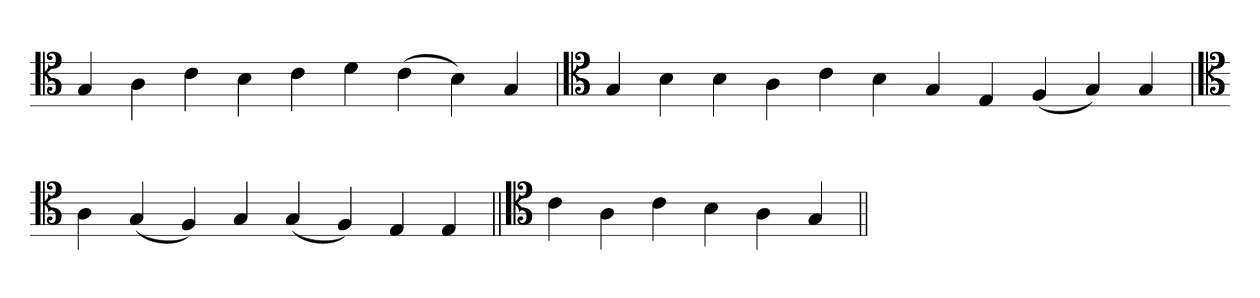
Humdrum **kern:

**kern
*part1
*staff1
*clefC4
=
4G
4A
4c
4B
4c
4d
(4c
4B)
4G
='
*clefC4
4G
4B
4B
4A
4c
4B
4G
4E
(4F
4G)
4G
=`
*clefC4
4A
(4G
4F)
4G
(4G
4F)
4E
4E
=||
*clefC4
4c
4A
4c
4B
4A
4G
=||
*-
